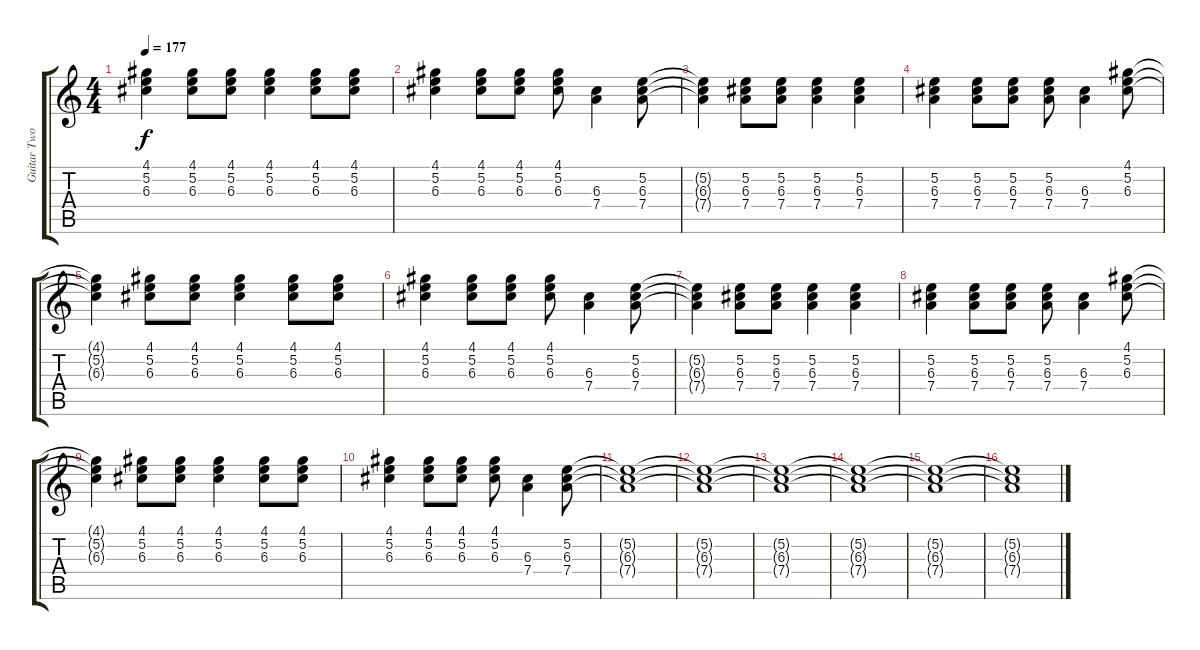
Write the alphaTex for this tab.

\track ("Guitar Two" "Guitar Two") {instrument overdrivenguitar}
\staff {score tabs}
\tuning (E4 B3 G3 D3 A2 D2) {hide}
\ts (4 4)
\tempo 177
\clef g2
\ks c
(4.1{t} 5.2{t} 6.3{t}).4{dy f} (4.1 5.2 6.3).8 (4.1 5.2 6.3).8 (4.1 5.2 6.3).4 (4.1 5.2 6.3).8 (4.1 5.2 6.3).8 |
(4.1 5.2 6.3).4 (4.1 5.2 6.3).8 (4.1 5.2 6.3).8 (4.1 5.2 6.3).8 (6.3 7.4).4 (5.2 6.3 7.4).8 |
(5.2{t} 6.3{t} 7.4{t}).4 (5.2 6.3 7.4).8 (5.2 6.3 7.4).8 (5.2 6.3 7.4).4 (5.2 6.3 7.4).4 |
(5.2 6.3 7.4).4 (5.2 6.3 7.4).8 (5.2 6.3 7.4).8 (5.2 6.3 7.4).8 (6.3 7.4).4 (4.1 5.2 6.3).8 |
(4.1{t} 5.2{t} 6.3{t}).4 (4.1 5.2 6.3).8 (4.1 5.2 6.3).8 (4.1 5.2 6.3).4 (4.1 5.2 6.3).8 (4.1 5.2 6.3).8 |
(4.1 5.2 6.3).4 (4.1 5.2 6.3).8 (4.1 5.2 6.3).8 (4.1 5.2 6.3).8 (6.3 7.4).4 (5.2 6.3 7.4).8 |
(5.2{t} 6.3{t} 7.4{t}).4 (5.2 6.3 7.4).8 (5.2 6.3 7.4).8 (5.2 6.3 7.4).4 (5.2 6.3 7.4).4 |
(5.2 6.3 7.4).4 (5.2 6.3 7.4).8 (5.2 6.3 7.4).8 (5.2 6.3 7.4).8 (6.3 7.4).4 (4.1 5.2 6.3).8 |
(4.1{t} 5.2{t} 6.3{t}).4 (4.1 5.2 6.3).8 (4.1 5.2 6.3).8 (4.1 5.2 6.3).4 (4.1 5.2 6.3).8 (4.1 5.2 6.3).8 |
(4.1 5.2 6.3).4 (4.1 5.2 6.3).8 (4.1 5.2 6.3).8 (4.1 5.2 6.3).8 (6.3 7.4).4 (5.2 6.3 7.4).8 |
(5.2{t} 6.3{t} 7.4{t}).1{volume 7} |
(5.2{t} 6.3{t} 7.4{t}).1 |
(5.2{t} 6.3{t} 7.4{t}).1 |
(5.2{t} 6.3{t} 7.4{t}).1 |
(5.2{t} 6.3{t} 7.4{t}).1 |
(5.2{t} 6.3{t} 7.4{t}).1
